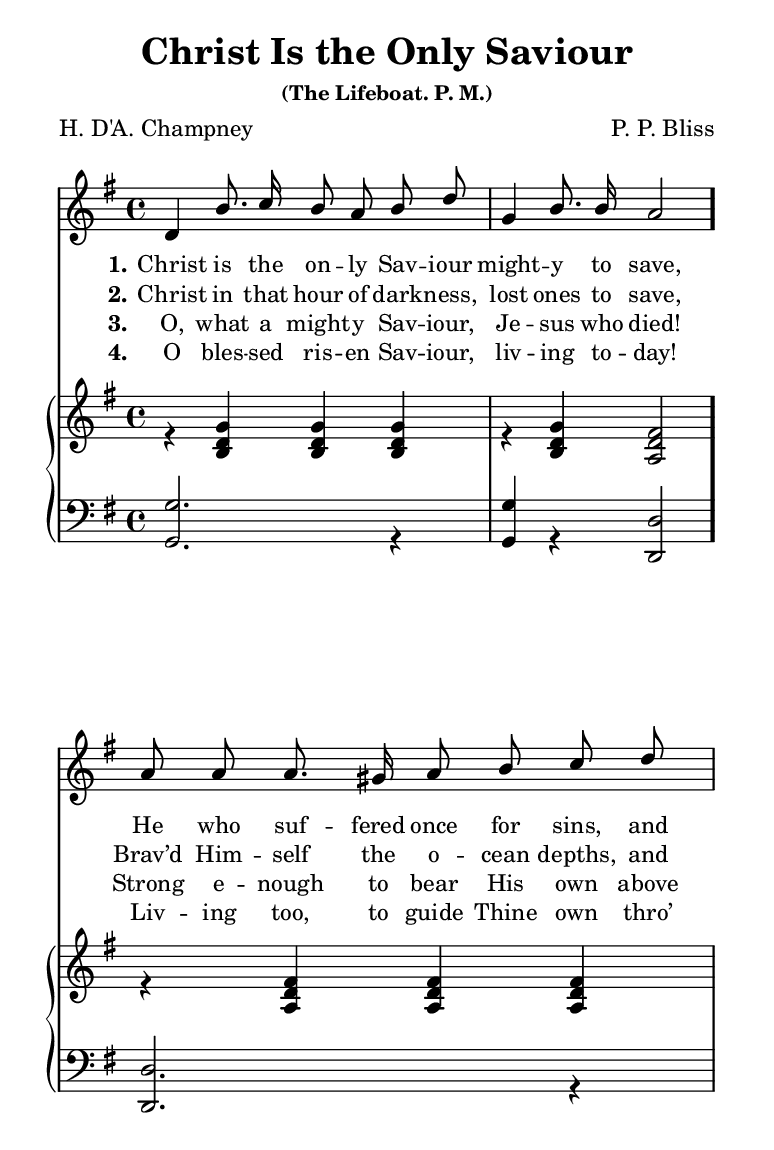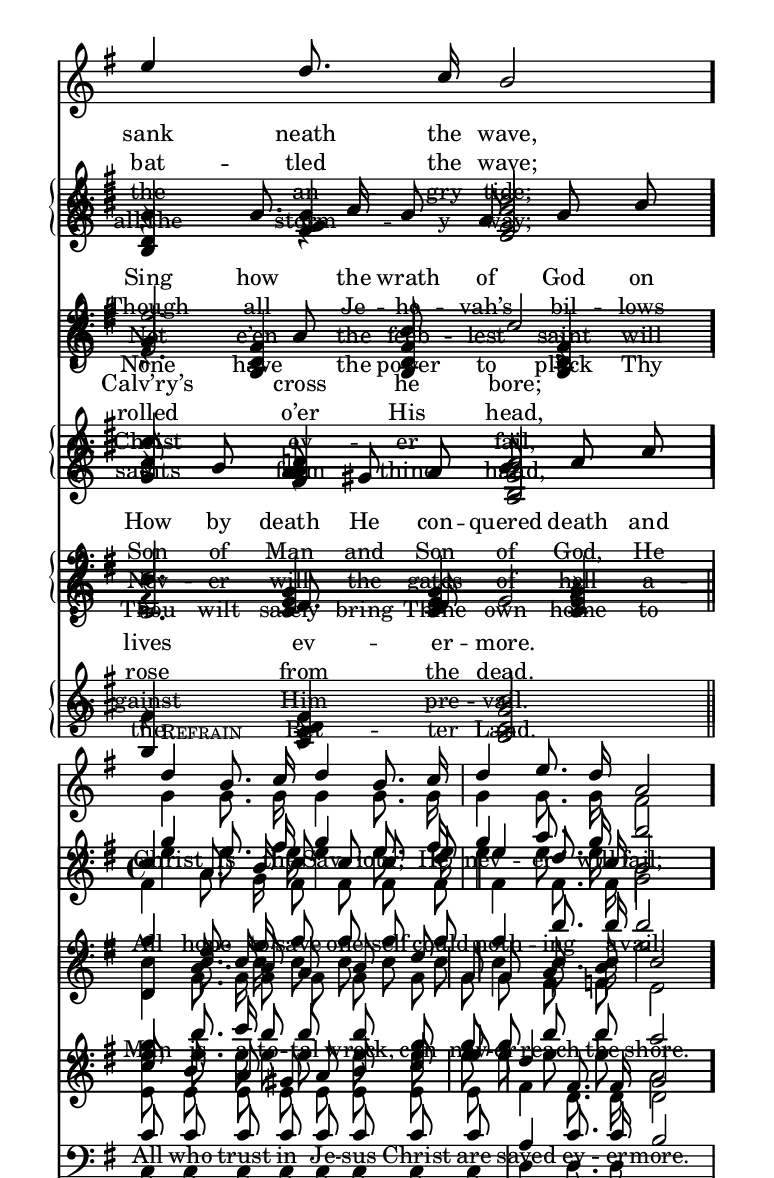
\include "common/global.ily"
\paper {
  \include "common/paper.ily"
  %ragged-bottom = ##t
  ragged-last-bottom = ##t
  systems-per-page = ##f
  page-count = 2
}

\header{
  title = "Christ Is the Only Saviour"
  subsubtitle = "(The Lifeboat. P. M.)"
  %meter = "P.M."
  poet = "H. D'A. Champney"
  composer = "P. P. Bliss"
  %copyright = ""
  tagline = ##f
}

% for fermata in MIDI
ta = { \tempo 4=80 }
tb = { \tempo 4=40 }

patternAA = { c4 c8. c16 c8 c8 c8 c8 | c4 c8. c16 c2 }
patternAB = { c4 c8. c16 c8 c8 c8 c8 | c4 c8  c8  c2 }
patternAC = { c4 c8. c16 c4 c8.  c16 | c4 c8. c16 c2 }
patternAD = { c4 c8. c16 c8 c8 c8 c8 | c8 c8 c8 c8 c2 }
patternAE = { c8 c8 c8. c16 c8 c8 c8 c8 | c4 c8. c16 c2 }

patternBA = { c8 c8 c8 c8 c8 c8 c8 c8 | c4 c8. c16 c2 }

global = {
  \include "common/overrides.ily"
  \override Staff.TimeSignature.style = #'()
  \time 4/4
  \override Score.MetronomeMark.transparent = ##t % hide all fermata changes too
  \ta
  \key g \major
  %\partial 4
  \autoBeamOff
}

notesAlto = {
\global
\relative e' {

  %\repeat unfold 32 { \skip 4 }
  \changePitch \patternAC { g g g g g g | g g g fis }
  \changePitch \patternAA { fis a g fis fis fis fis | fis fis fis g }
  \changePitch \patternAD { d g g g g g g | g g fis f e }
  \changePitch \patternBA { e e e e e e e e | fis d d d }

}
}

notesTenor = {
\global
\relative a {

  \changePitch \patternAC { b g a b g a | b c b d }
  \changePitch \patternAA { a fis g a a a a | a d d d }
  \changePitch \patternAD { b d e d d d b | b b d d c }
  \changePitch \patternBA { c c c c c c c c | a c c b }

}
}

notesBass = {
\global
\relative f {

  \changePitch \patternAC { g g g g g g | g g g d }
  \changePitch \patternAA { d d d d d d d | d d d g }
  \changePitch \patternAD { g g g g g g g | g g g g c, }
  \changePitch \patternBA { c c c c c c c c | d d d g, }

}
}

Refrain = \lyricmode {

Christ is the Sav -- iour, He nev -- er will fail; \bar "."
All hope to save one -- self could noth -- ing a -- vail; \bar "."
Man is a to -- tal wreck, can nev -- er reach the shore. \bar "." \break
All who trust in Je -- sus Christ are saved ev -- er -- more. \bar "."

}

notesSopranoRefrain = {
\global
\relative c' {

  << s^\markup { \small \caps "Refrain" }
  \changePitch \patternAC { d' b c d b c | d e d a  } >>
  \changePitch \patternAA { c a b c c c d | e d c b }
  \changePitch \patternAD { d, b' c b a b d | g, g a b c }
  \changePitch \patternBA { c b a gis a b c e | d fis, fis g }

}
}

notesSoprano = {
\global
\relative c' {

  \changePitch \patternAA { d b' c b a b d | g, b b a }
  \changePitch \patternAE { a a a gis a b c d | e d c b } % patternAA in the original, but nonsensical
  \changePitch \patternAB { d, b' c b a b d | g, a b c }
  \changePitch \patternBA { c b a gis a b c e | d fis, fis g }

  \bar "||"

}
}

notesRightHand = {
\global
\override Stem.direction = #UP
\relative e' {

r4 < b d g >4 < b d g >4 < b d g >4 | r4 < b d g >4 < a d fis >2
r4 < a d fis >4 < a d fis >4 < a d fis >4 | r4 < c d fis >4 < b d g >2
r4 < b d g >4 < b d g >4 < b d g >4 | r4 < b d f >4 < g c e >2
r4 < c e g >4 < c e g >4 < c e g >4 | r4 < a c d fis >4 < b d g >2

}
}

notesLeftHand = {
\global
\override Stem.direction = #UP
\clef bass
\relative f, {

< g g' >2. r4 | < g g' >4 r4 < d d' >2 
< d d' >2. r4 | < d d' >4 r4 < g g' >2 
< g g' >2. r4 | < g g' >4 r4 < c, c' >2 
< c c' >2. r4 | < d d' >4 r4 < g g' >2 

}
}

wordsA = \lyricmode {
\set stanza = "1."

Christ is the on -- ly Sav -- iour might -- y to save, \bar "."
He who suf -- fered once for sins, and sank neath the wave, \bar "."
Sing how the wrath of God on Calv’ry’s cross he bore; \bar "."
How by death He con -- quered death and lives ev -- er -- more. \bar "."

}

wordsB = \lyricmode {
\set stanza = "2."

Christ in that hour of dark -- ness, lost ones to save,
Brav’d Him -- self the o -- cean depths, and bat -- tled the wave;
Though all Je -- ho -- vah’s bil -- lows rolled o’er His head,
Son of Man and Son of God, He rose from the dead.

}

wordsC = \lyricmode {
\set stanza = "3."

O, what a might -- y Sav -- iour, Je -- sus who died!
Strong e -- nough to bear His own above the an -- gry tide; % a -- bove ?
Not e’en the feeb -- lest saint will Christ ev -- er fail,
Nev -- er will the gates of hell a -- gainst Him pre -- vail.

}

wordsD = \lyricmode {
\set stanza = "4."

O bles -- sed ris -- en Sav -- iour, liv -- ing to -- day!
Liv -- ing too, to guide Thine own thro’ all_the storm -- y way;
None have the power to pluck Thy saints from thine hand,
Thou wilt safely bring Thine own home to the Bet -- ter Land.

}

\score {
  \context ChoirStaff <<
    \context Staff = upper <<
      \set ChoirStaff.systemStartDelimiter = #'SystemStartBar
      \context Voice  = sopranos { \voiceOne << \notesSoprano >> }
      \context Lyrics = one   \lyricsto sopranos \wordsA
      \context Lyrics = two   \lyricsto sopranos \wordsB
      \context Lyrics = three \lyricsto sopranos \wordsC
      \context Lyrics = four  \lyricsto sopranos \wordsD
    >>
    \context PianoStaff = men <<
      \context Voice  = righthand { \voiceTwo << \notesRightHand >> }
      \context Voice  = lefthand { \voiceTwo << \notesLeftHand >> }
    >>
  >>
  \layout {
    \include "common/layout.ily"
  }
}

\pageBreak

\score {
  \context ChoirStaff <<
    \context Staff = upper <<
    \set ChoirStaff.systemStartDelimiter = #'SystemStartBar
      \override Staff.TimeSignature.stencil = ##f
      \context Voice  = sopranosRefrain { \voiceOne << \notesSopranoRefrain >> }
      \context Voice  = altos { \voiceTwo << \notesAlto >> }
      \context Lyrics = one   \lyricsto sopranosRefrain \Refrain
    >>
    \context Staff = men <<
      \clef bass
      \context Voice  = tenors { \voiceOne << \notesTenor >> }
      \context Voice  = basses { \voiceTwo << \notesBass >> }
    >>
  >>
  \layout {
    \include "common/layout.ily"
  }
}


\score {
  \new Score {
    \context ChoirStaff <<
      \new Staff = upper <<
        \set ChoirStaff.systemStartDelimiter = #'SystemStartBar
        \new Voice  = sopranos { \voiceOne { << \notesSoprano >> << \notesSopranoRefrain >> } }
        \new Voice  = altos { \voiceTwo { \repeat unfold 32 { \skip 4 } << \notesAlto >> } }
        \new Lyrics = one   \lyricsto sopranos \wordsA \Refrain
        \new Lyrics = two   \lyricsto sopranos \wordsB
        \new Lyrics = three \lyricsto sopranos \wordsC
        \new Lyrics = four  \lyricsto sopranos \wordsD
      >>
      \new PianoStaff = men <<
        \new Voice  = righthand { \voiceTwo << \notesRightHand >> }
        \new Voice  = lefthand { \voiceTwo << \notesLeftHand >> }
        \new Voice  = tenors { \voiceOne { \repeat unfold 32 { \skip 4 } << \notesTenor >> } }
        \new Voice  = basses { \voiceTwo { \repeat unfold 32 { \skip 4 } << \notesBass >> } }
      >>
    >>
  }
  \midi{
    \include "common/midi.ily"
  }
}

\version "2.18.0"  % necessary for upgrading to future LilyPond versions.

% vi:set et ts=2 sw=2 ai nocindent syntax=lilypond
